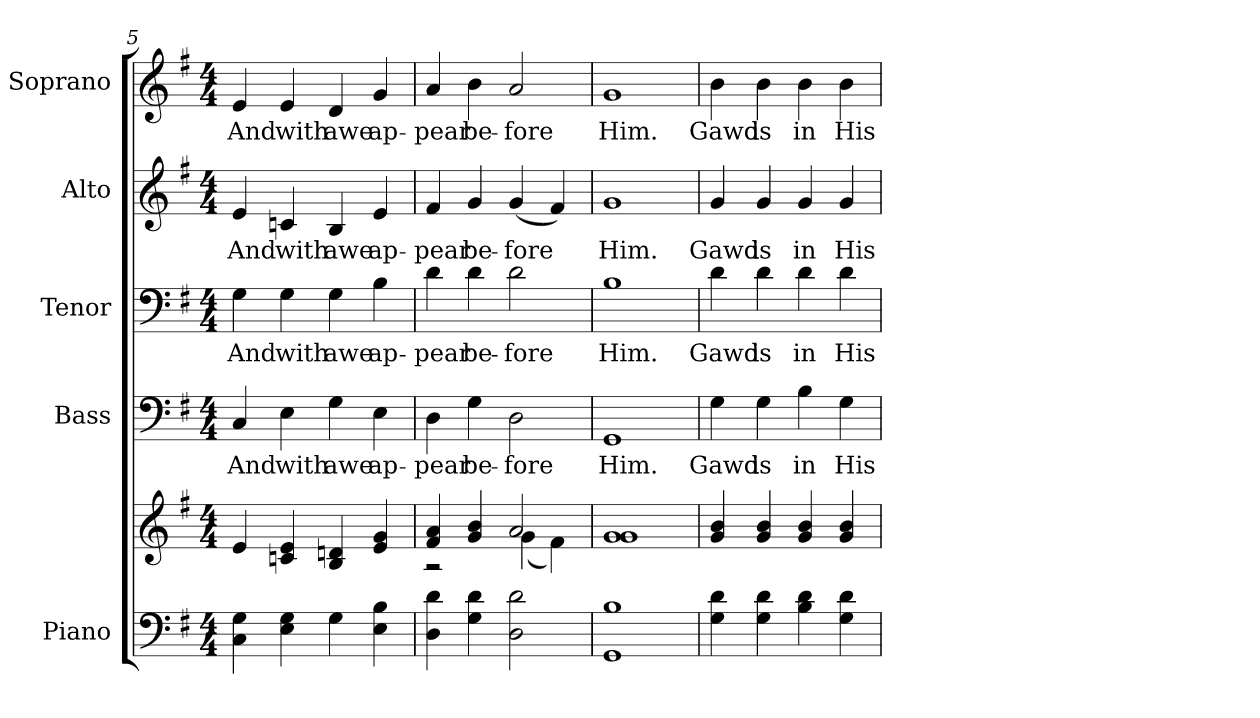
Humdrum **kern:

**kern	**kern	**kern	**text	**kern	**text	**kern	**text	**kern	**text
*part5	*part5	*part4	*part4	*part3	*part3	*part2	*part2	*part1	*part1
*staff6	*staff5	*staff4	*staff4	*staff3	*staff3	*staff2	*staff2	*staff1	*staff1
*I"Piano	*	*I"Bass	*	*I"Tenor	*	*I"Alto	*	*I"Soprano	*
*I'Pno.	*	*I'B.	*	*I'T.	*	*I'A.	*	*I'S.	*
*clefF4	*clefG2	*clefF4	*	*clefF4	*	*clefG2	*	*clefG2	*
*k[f#]	*k[f#]	*k[f#]	*	*k[f#]	*	*k[f#]	*	*k[f#]	*
*G:	*G:	*G:	*	*G:	*	*G:	*	*G:	*
*M4/4	*M4/4	*M4/4	*	*M4/4	*	*M4/4	*	*M4/4	*
=5	=5	=5	=5	=5	=5	=5	=5	=5	=5
!	!	!	!LO:LY:b:color=#000000	!	!	!	!	!	!
!	!	!	!	!	!LO:LY:b:color=#000000	!	!	!	!
!	!	!	!	!	!	!	!LO:LY:b:color=#000000	!	!
!	!	!	!	!	!	!	!	!	!LO:LY:b:color=#000000
4Ci\ 4Gi	4ei/	4Ci/	And	4Gi\	And	4ei/	And	4ei/	And
!	!	!	!LO:LY:b:color=#000000	!	!	!	!	!	!
!	!	!	!	!	!LO:LY:b:color=#000000	!	!	!	!
!	!	!	!	!	!	!	!LO:LY:b:color=#000000	!	!
!	!	!	!	!	!	!	!	!	!LO:LY:b:color=#000000
4Ei\ 4Gi	4cni/ 4ei	4Ei\	with	4Gi\	with	4cni/	with	4ei/	with
!	!	!	!LO:LY:b:color=#000000	!	!	!	!	!	!
!	!	!	!	!	!LO:LY:b:color=#000000	!	!	!	!
!	!	!	!	!	!	!	!LO:LY:b:color=#000000	!	!
!	!	!	!	!	!	!	!	!	!LO:LY:b:color=#000000
4Gi\	4Bi/ 4dni	4Gi\	awe	4Gi\	awe	4Bi/	awe	4di/	awe
!	!	!	!LO:LY:b:color=#000000	!	!	!	!	!	!
!	!	!	!	!	!LO:LY:b:color=#000000	!	!	!	!
!	!	!	!	!	!	!	!LO:LY:b:color=#000000	!	!
!	!	!	!	!	!	!	!	!	!LO:LY:b:color=#000000
4Ei\ 4Bi	4ei/ 4gi	4Ei\	ap-	4Bi\	ap-	4ei/	ap-	4gi/	ap-
=6	=6	=6	=6	=6	=6	=6	=6	=6	=6
*	*^	*	*	*	*	*	*	*	*
!	!	!	!	!LO:LY:b:color=#000000	!	!	!	!	!	!
!	!	!	!	!	!	!LO:LY:b:color=#000000	!	!	!	!
!	!	!	!	!	!	!	!	!LO:LY:b:color=#000000	!	!
!	!	!	!	!	!	!	!	!	!	!LO:LY:b:color=#000000
4Di\ 4di	4f#i/ 4ai	2r	4Di\	-pear	4di\	-pear	4f#i/	-pear	4ai/	-pear
!	!	!	!	!LO:LY:b:color=#000000	!	!	!	!	!	!
!	!	!	!	!	!	!LO:LY:b:color=#000000	!	!	!	!
!	!	!	!	!	!	!	!	!LO:LY:b:color=#000000	!	!
!	!	!	!	!	!	!	!	!	!	!LO:LY:b:color=#000000
4Gi\ 4di	4gi/ 4bi	.	4Gi\	be-	4di\	be-	4gi/	be-	4bi\	be-
!	!	!	!	!LO:LY:b:color=#000000	!	!	!	!	!	!
!	!	!	!	!	!	!LO:LY:b:color=#000000	!	!	!	!
!	!	!	!	!	!	!	!	!LO:LY:b:color=#000000	!	!
!	!	!	!	!	!	!	!	!	!	!LO:LY:b:color=#000000
2Di\ 2di	2ai/	(4gi\	2Di\	-fore	2di\	-fore	(4gi/	-fore	2ai/	-fore
.	.	4f#i\)	.	.	.	.	4f#i/)	.	.	.
*	*v	*v	*	*	*	*	*	*	*	*
!!LO:PB:g=z
=7	=7	=7	=7	=7	=7	=7	=7	=7	=7
*	*^	*	*	*	*	*	*	*	*
!	!	!	!	!LO:LY:b:color=#000000	!	!	!	!	!	!
*	*v	*v	*	*	*	*	*	*	*	*
*	*^	*	*	*	*	*	*	*	*
!	!	!	!	!	!	!LO:LY:b:color=#000000	!	!	!	!
*	*v	*v	*	*	*	*	*	*	*	*
*	*^	*	*	*	*	*	*	*	*
!	!	!	!	!	!	!	!	!LO:LY:b:color=#000000	!	!
*	*v	*v	*	*	*	*	*	*	*	*
*	*^	*	*	*	*	*	*	*	*
!	!	!	!	!	!	!	!	!	!	!LO:LY:b:color=#000000
*	*v	*v	*	*	*	*	*	*	*	*
1GGi 1Bi	1gi 1gi	1GGi	Him.	1Bi	Him.	1gi	Him.	1gi	Him.
=8	=8	=8	=8	=8	=8	=8	=8	=8	=8
!	!	!	!LO:LY:b:color=#000000	!	!	!	!	!	!
!	!	!	!	!	!LO:LY:b:color=#000000	!	!	!	!
!	!	!	!	!	!	!	!LO:LY:b:color=#000000	!	!
!	!	!	!	!	!	!	!	!	!LO:LY:b:color=#000000
4Gi\ 4di	4gi/ 4bi	4Gi\	Gawd	4di\	Gawd	4gi/	Gawd	4bi\	Gawd
!	!	!	!LO:LY:b:color=#000000	!	!	!	!	!	!
!	!	!	!	!	!LO:LY:b:color=#000000	!	!	!	!
!	!	!	!	!	!	!	!LO:LY:b:color=#000000	!	!
!	!	!	!	!	!	!	!	!	!LO:LY:b:color=#000000
4Gi\ 4di	4gi/ 4bi	4Gi\	is	4di\	is	4gi/	is	4bi\	is
!	!	!	!LO:LY:b:color=#000000	!	!	!	!	!	!
!	!	!	!	!	!LO:LY:b:color=#000000	!	!	!	!
!	!	!	!	!	!	!	!LO:LY:b:color=#000000	!	!
!	!	!	!	!	!	!	!	!	!LO:LY:b:color=#000000
4Bi\ 4di	4gi/ 4bi	4Bi\	in	4di\	in	4gi/	in	4bi\	in
!	!	!	!LO:LY:b:color=#000000	!	!	!	!	!	!
!	!	!	!	!	!LO:LY:b:color=#000000	!	!	!	!
!	!	!	!	!	!	!	!LO:LY:b:color=#000000	!	!
!	!	!	!	!	!	!	!	!	!LO:LY:b:color=#000000
4Gi\ 4di	4gi/ 4bi	4Gi\	His	4di\	His	4gi/	His	4bi\	His
=	=	=	=	=	=	=	=	=	=
*-	*-	*-	*-	*-	*-	*-	*-	*-	*-
